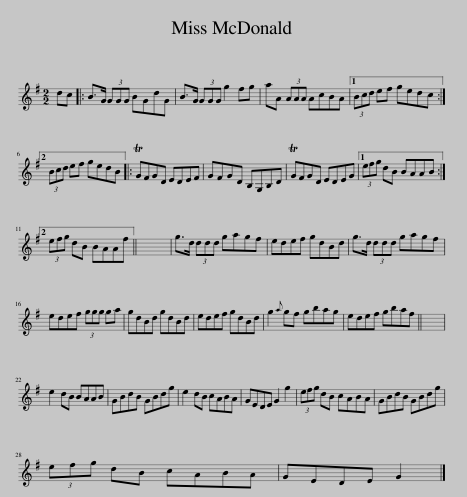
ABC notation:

X:1
L:1/8
M:2/2
I:linebreak $
K:G
V:1 treble
V:1
 dc |: B>G (3GGG BGdG | B>G (3GGG g2 fg | aA (3AAA AcBA |1 (3Bcd ef gedc :|2$ %5
 (3Bcd ef gedB |: TGFGD EDEF | GFGD B,G,B,D | TGFGD EDEG |1 (3efg dB BAAB :|2$ %10
 (3efg dB BAAf || x8 | g>d (3ddd gagf | edef gdBd | g>d (3ddd gagf |$ %15
 edef (3ggg ga | gdBd gdBd | edef gdBd | g2{a} gf gbag | edef gbaf || %20
 x8 |$ e2 dB BAAB | GBdB GBdg | e2 dB cABA | GEDE G2 g2 | %25
 (3efg dB cABA | GBdB GBdg |$ (3efg dB cABA | GEDE G2 |] %29
